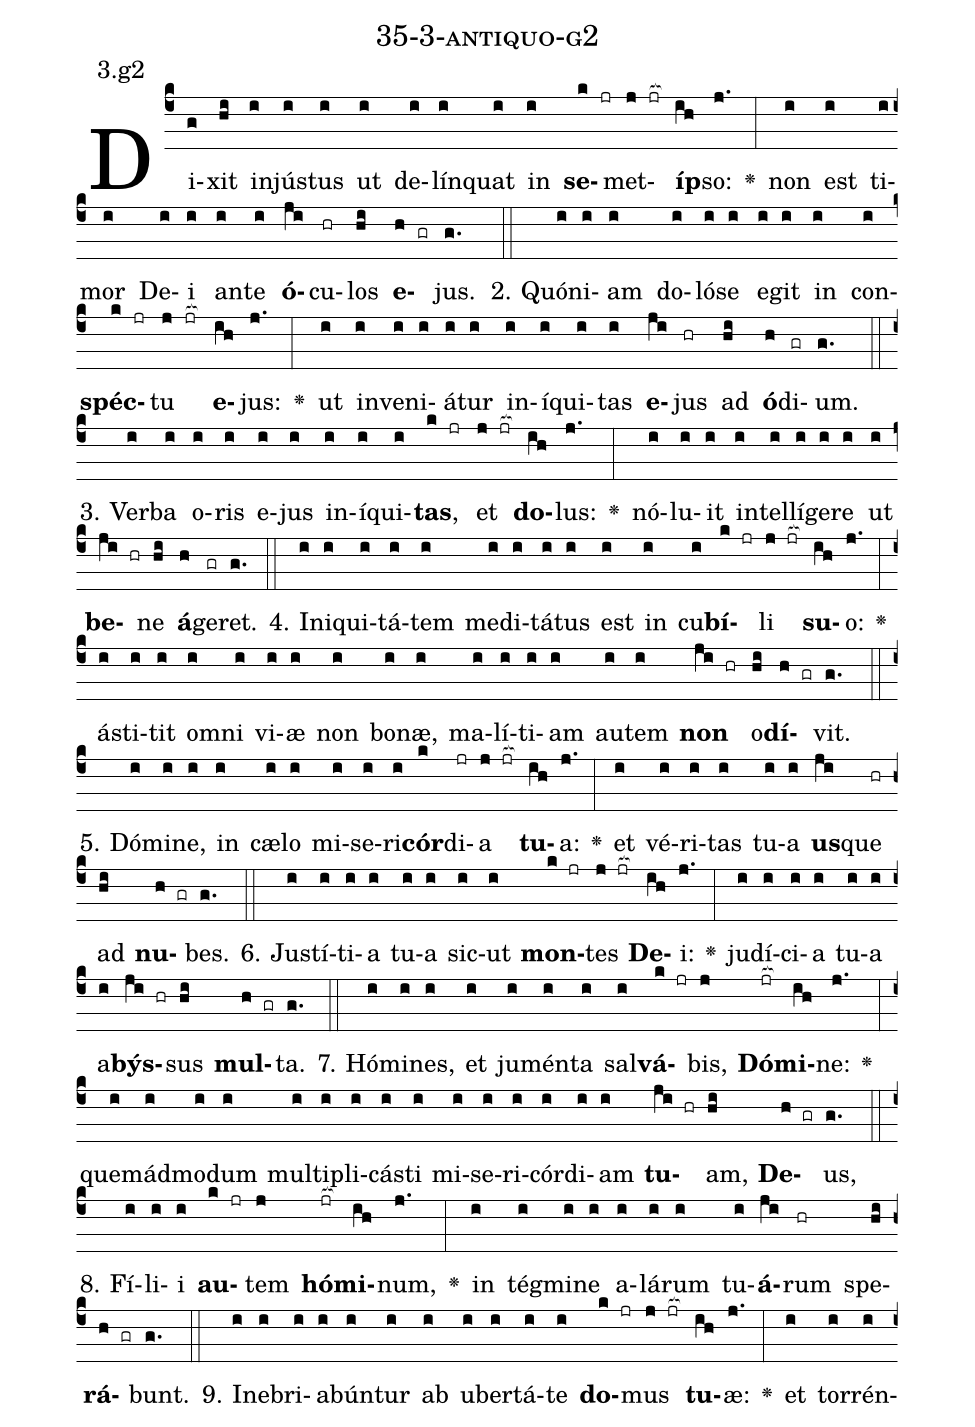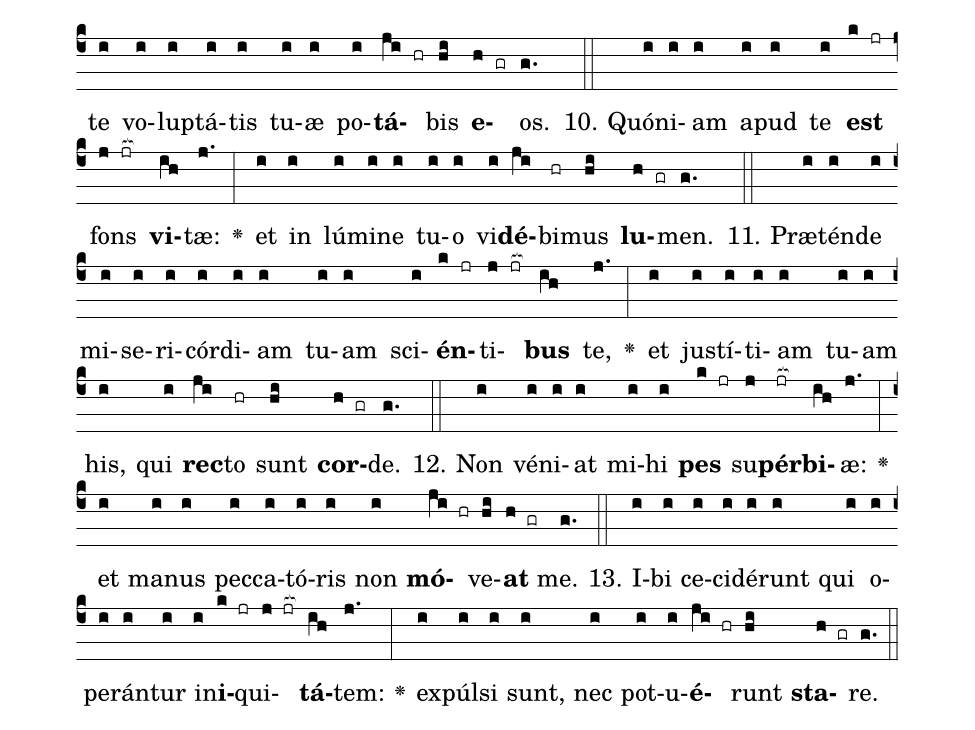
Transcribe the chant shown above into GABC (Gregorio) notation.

name: 35-3-antiquo-g2;
annotation: 3.g2;
%%
(c4)Di(g)xit(hi) in(i)jús(i)tus(i) ut(i) de(i)lín(i)quat(i) in(i) <b>se</b>(k jr)met(j jr[ocb:1{])<b>íp</b>(ih[ocb:0}])so:(j.) <v>\greheightstar</v>(:) non(i) est(i) ti(i)mor(i) De(i)i(i) an(i)te(i) <b>ó</b>(ji)cu(hr)los(hi) <b>e</b>(h gr)jus.(g.) (::)
2. Quón(i)i(i)am(i) do(i)ló(i)se(i) e(i)git(i) in(i) con(i)<b>spéc</b>(k jr)tu(j jr[ocb:1{]) <b>e</b>(ih[ocb:0}])jus:(j.) <v>\greheightstar</v>(:) ut(i) in(i)ve(i)ni(i)á(i)tur(i) in(i)í(i)qui(i)tas(i) <b>e</b>(ji)jus(hr) ad(hi) <b>ó</b>(h)di(gr)um.(g.) (::)
3. Ver(i)ba(i) o(i)ris(i) e(i)jus(i) in(i)í(i)qui(i)<b>tas</b>,(k jr) et(j jr[ocb:1{]) <b>do</b>(ih[ocb:0}])lus:(j.) <v>\greheightstar</v>(:) nó(i)lu(i)it(i) in(i)tel(i)lí(i)ge(i)re(i) ut(i) <b>be</b>(ji hr)ne(hi) <b>á</b>(h)ge(gr)ret.(g.) (::)
4. In(i)i(i)qui(i)tá(i)tem(i) me(i)di(i)tá(i)tus(i) est(i) in(i) cu(i)<b>bí</b>(k jr)li(j jr[ocb:1{]) <b>su</b>(ih[ocb:0}])o:(j.) <v>\greheightstar</v>(:) á(i)sti(i)tit(i) om(i)ni(i) vi(i)æ(i) non(i) bo(i)næ,(i) ma(i)lí(i)ti(i)am(i) au(i)tem(i) <b>non</b>(ji hr) o(hi)<b>dí</b>(h gr)vit.(g.) (::)
5. Dó(i)mi(i)ne,(i) in(i) cæ(i)lo(i) mi(i)se(i)ri(i)<b>cór</b>(k)di(jr)a(j jr[ocb:1{]) <b>tu</b>(ih[ocb:0}])a:(j.) <v>\greheightstar</v>(:) et(i) vé(i)ri(i)tas(i) tu(i)a(i) <b>us</b>(ji)que(hr) ad(hi) <b>nu</b>(h gr)bes.(g.) (::)
6. Jus(i)tí(i)ti(i)a(i) tu(i)a(i) sic(i)ut(i) <b>mon</b>(k jr)tes(j jr[ocb:1{]) <b>De</b>(ih[ocb:0}])i:(j.) <v>\greheightstar</v>(:) ju(i)dí(i)ci(i)a(i) tu(i)a(i) a(i)<b>býs</b>(ji hr)sus(hi) <b>mul</b>(h gr)ta.(g.) (::)
7. Hó(i)mi(i)nes,(i) et(i) ju(i)mén(i)ta(i) sal(i)<b>vá</b>(k jr)bis,(j) <b>Dó</b>(jr[ocb:1{])<b>mi</b>(ih[ocb:0}])ne:(j.) <v>\greheightstar</v>(:) quem(i)ád(i)mo(i)dum(i) mul(i)ti(i)pli(i)cás(i)ti(i) mi(i)se(i)ri(i)cór(i)di(i)am(i) <b>tu</b>(ji hr)am,(hi) <b>De</b>(h gr)us,(g.) (::)
8. Fí(i)li(i)i(i) <b>au</b>(k jr)tem(j) <b>hó</b>(jr[ocb:1{])<b>mi</b>(ih[ocb:0}])num,(j.) <v>\greheightstar</v>(:) in(i) tég(i)mi(i)ne(i) a(i)lá(i)rum(i) tu(i)<b>á</b>(ji)rum(hr) spe(hi)<b>rá</b>(h gr)bunt.(g.) (::)
9. In(i)e(i)bri(i)a(i)bún(i)tur(i) ab(i) u(i)ber(i)tá(i)te(i) <b>do</b>(k jr)mus(j jr[ocb:1{]) <b>tu</b>(ih[ocb:0}])æ:(j.) <v>\greheightstar</v>(:) et(i) tor(i)rén(i)te(i) vo(i)lup(i)tá(i)tis(i) tu(i)æ(i) po(i)<b>tá</b>(ji hr)bis(hi) <b>e</b>(h gr)os.(g.) (::)
10. Quón(i)i(i)am(i) a(i)pud(i) te(i) <b>est</b>(k jr) fons(j jr[ocb:1{]) <b>vi</b>(ih[ocb:0}])tæ:(j.) <v>\greheightstar</v>(:) et(i) in(i) lú(i)mi(i)ne(i) tu(i)o(i) vi(i)<b>dé</b>(ji)bi(hr)mus(hi) <b>lu</b>(h gr)men.(g.) (::)
11. Præ(i)tén(i)de(i) mi(i)se(i)ri(i)cór(i)di(i)am(i) tu(i)am(i) sci(i)<b>én</b>(k jr)ti(j jr[ocb:1{])<b>bus</b>(ih[ocb:0}]) te,(j.) <v>\greheightstar</v>(:) et(i) jus(i)tí(i)ti(i)am(i) tu(i)am(i) his,(i) qui(i) <b>rec</b>(ji)to(hr) sunt(hi) <b>cor</b>(h gr)de.(g.) (::)
12. Non(i) vé(i)ni(i)at(i) mi(i)hi(i) <b>pes</b>(k jr) su(j)<b>pér</b>(jr[ocb:1{])<b>bi</b>(ih[ocb:0}])æ:(j.) <v>\greheightstar</v>(:) et(i) ma(i)nus(i) pec(i)ca(i)tó(i)ris(i) non(i) <b>mó</b>(ji hr)ve(hi)<b>at</b>(h gr) me.(g.) (::)
13. I(i)bi(i) ce(i)ci(i)dé(i)runt(i) qui(i) o(i)pe(i)rán(i)tur(i) in(i)<b>i</b>(k jr)qui(j jr[ocb:1{])<b>tá</b>(ih[ocb:0}])tem:(j.) <v>\greheightstar</v>(:) ex(i)púl(i)si(i) sunt,(i) nec(i) pot(i)u(i)<b>é</b>(ji hr)runt(hi) <b>sta</b>(h gr)re.(g.) (::)
